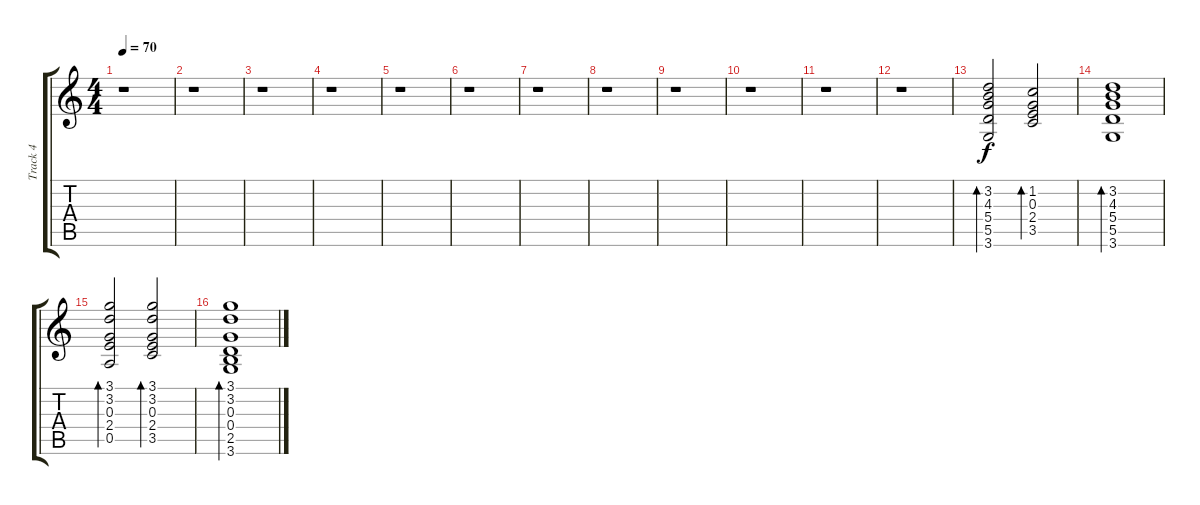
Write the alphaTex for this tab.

\track ("Track 4" "Track 4") {instrument electricguitarjazz}
\staff {score tabs}
\tuning (E4 B3 G3 D3 A2 E2) {hide}
\ts (4 4)
\tempo 70
\clef g2
\ks c
r.1{dy f instrument electricguitarjazz} |
r.1 |
r.1 |
r.1 |
r.1 |
r.1 |
r.1 |
r.1 |
r.1 |
r.1 |
r.1 |
r.1 |
(3.2 4.3 5.4 5.5 3.6).2{bd 120} (1.2 0.3 2.4 3.5).2{bd 120} |
(3.2 4.3 5.4 5.5 3.6).1{bd 120} |
(3.1 3.2 0.3 2.4 0.5).2{bd 120} (3.1 3.2 0.3 2.4 3.5).2{bd 120} |
(3.1 3.2 0.3 0.4 2.5 3.6).1{bd 120}
